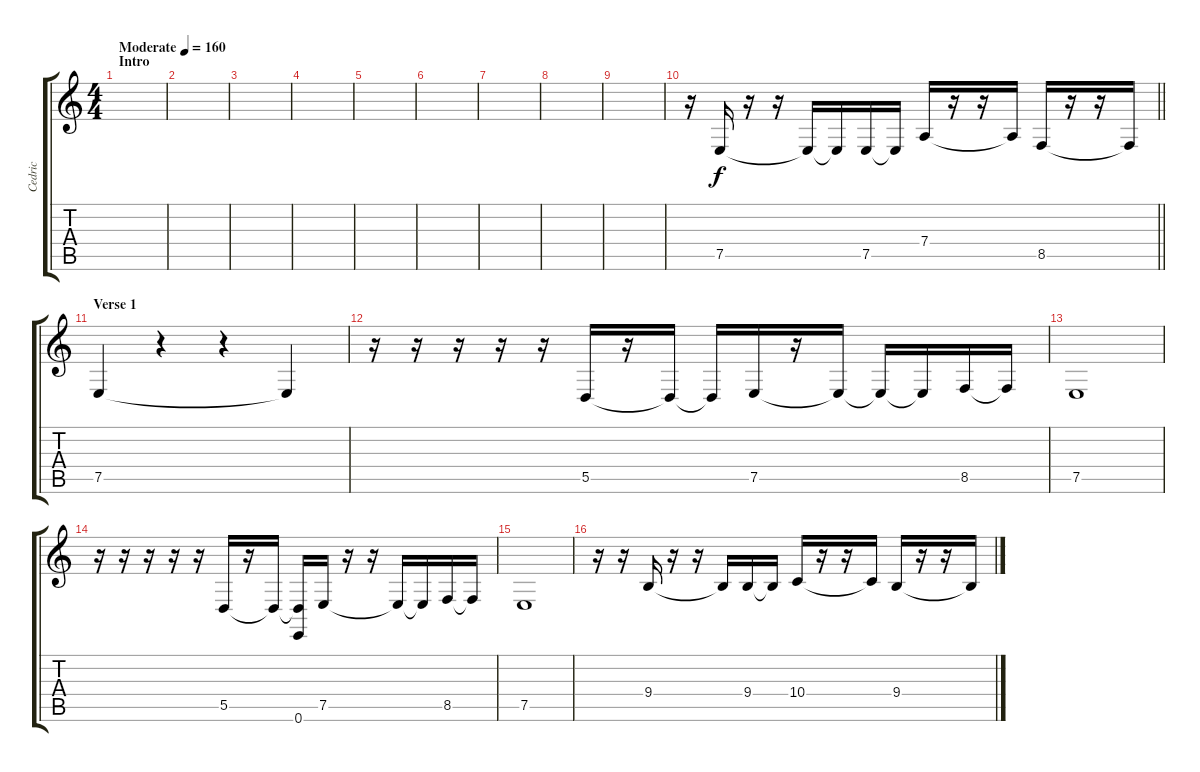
\track ("Cedric" "Cedric") {instrument tenorsax}
\staff {score tabs}
\tuning (E4 B3 G3 D3 A2 E2) {hide}
\ts (4 4)
\section ("" "Intro")
\tempo (160 "Moderate")
\clef g2
\ks c
|
|
|
|
|
|
|
|
|
\barLineRight lightlight
r.16 7.5.16 r.16 r.16 7.5{t}.16 7.5{t}.16 7.5.16 7.5{t}.16 7.4.16 r.16 r.16 7.4{t}.16 8.5.16 r.16 r.16 8.5{t}.16 |
\section ("" "Verse 1")
7.5.4 r.4 r.4 7.5{t}.4 |
r.16 r.16 r.16 r.16 r.16 5.5.16 r.16 5.5{t}.16 5.5{t}.16 7.5.16 r.16 7.5{t}.16 7.5{t}.16 7.5{t}.16 8.5.16 8.5{t}.16 |
7.5.1 |
r.16 r.16 r.16 r.16 r.16 5.5.16 r.16 5.5{t}.16 (5.5{t} 0.6).16 7.5.16 r.16 r.16 7.5{t}.16 7.5{t}.16 8.5.16 8.5{t}.16 |
7.5.1 |
r.16 r.16 9.4.16 r.16 r.16 9.4{t}.16 9.4.16 9.4{t}.16 10.4.16 r.16 r.16 10.4{t}.16 9.4.16 r.16 r.16 9.4{t}.16
